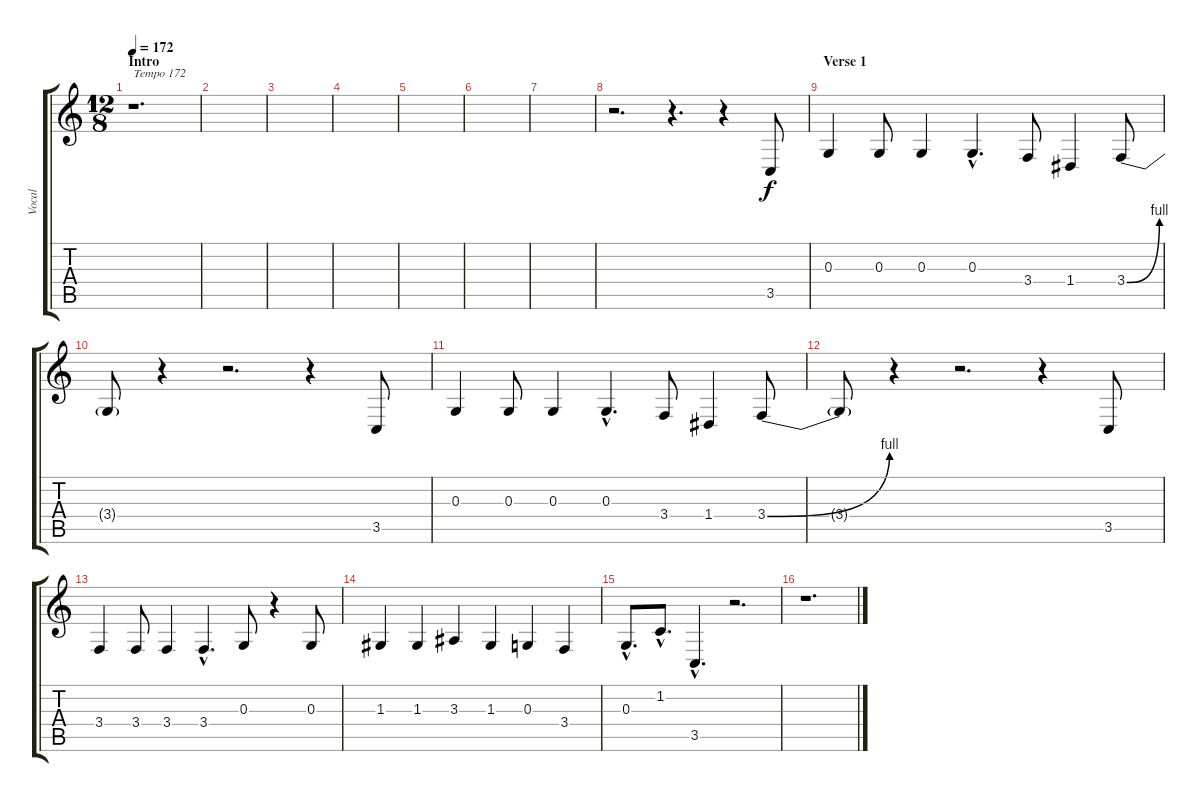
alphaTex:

\track ("Vocal" "Vocal") {instrument flute}
\staff {score tabs}
\tuning (E4 B3 G3 D3 A2 E2) {hide}
\ts (12 8)
\section ("" "Intro")
\tempo 172
\clef g2
\ks c
r.1{d txt "Tempo 172" dy f instrument flute} |
|
|
|
|
|
|
r.2{d} r.4{d} r.4 3.5.8 |
\section ("" "Verse 1")
0.3.4 0.3.8 0.3.4 0.3{hac}.4{d} 3.4.8 1.4.4 3.4{be (bend 0 0 60 4)}.8 |
3.4{t}.8 r.4 r.2{d} r.4 3.5.8 |
0.3.4 0.3.8 0.3.4 0.3{hac}.4{d} 3.4.8 1.4.4 3.4{be (bend 0 0 60 4)}.8 |
3.4{t}.8 r.4 r.2{d} r.4 3.5.8 |
3.4.4 3.4.8 3.4.4 3.4{hac}.4{d} 0.3.8 r.4 0.3.8 |
1.3.4 1.3.4 3.3.4 1.3.4 0.3.4 3.4.4 |
0.3{hac}.8{d} 1.2{hac}.8{d} 3.5{hac}.4{d} r.2{d} |
r.1{d}
